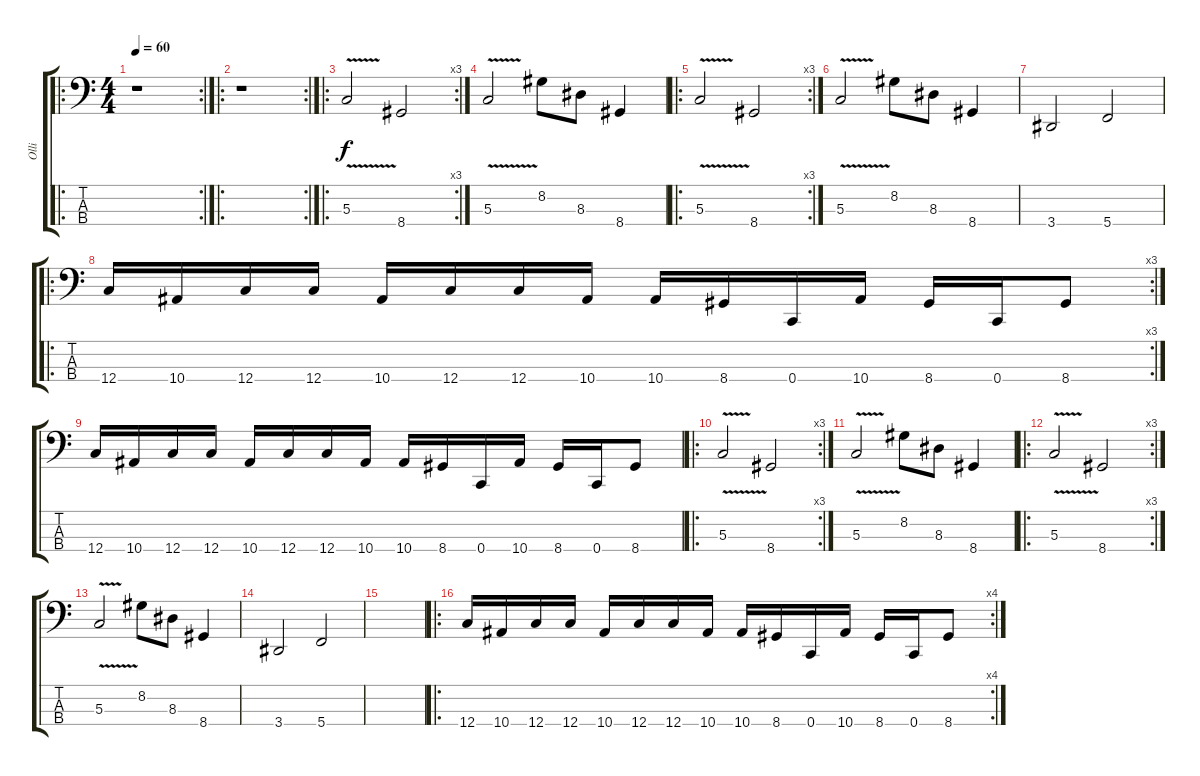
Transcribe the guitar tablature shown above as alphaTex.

\track ("Olli" "Olli") {instrument electricbassfinger}
\staff {score tabs}
\tuning (F2 C2 G1 C1) {hide}
\ro
\rc 2
\ts (4 4)
\tempo 60
\clef f4
\ks c
r.1{dy f instrument electricbassfinger} |
\ro
\rc 2
r.1 |
\ro
\rc 3
5.3{v}.2 8.4.2 |
5.3{v}.2 8.2.8 8.3.8 8.4.4 |
\ro
\rc 3
5.3{v}.2 8.4.2 |
5.3{v}.2 8.2.8 8.3.8 8.4.4 |
3.4.2 5.4.2 |
\ro
\rc 3
12.4.16 10.4.16 12.4.16 12.4.16 10.4.16 12.4.16 12.4.16 10.4.16 10.4.16 8.4.16 0.4.16 10.4.16 8.4.16 0.4.16 8.4.8 |
12.4.16 10.4.16 12.4.16 12.4.16 10.4.16 12.4.16 12.4.16 10.4.16 10.4.16 8.4.16 0.4.16 10.4.16 8.4.16 0.4.16 8.4.8 |
\ro
\rc 3
5.3{v}.2 8.4.2 |
5.3{v}.2 8.2.8 8.3.8 8.4.4 |
\ro
\rc 3
5.3{v}.2 8.4.2 |
5.3{v}.2 8.2.8 8.3.8 8.4.4 |
3.4.2 5.4.2 |
|
\ro
\rc 4
12.4.16 10.4.16 12.4.16 12.4.16 10.4.16 12.4.16 12.4.16 10.4.16 10.4.16 8.4.16 0.4.16 10.4.16 8.4.16 0.4.16 8.4.8
